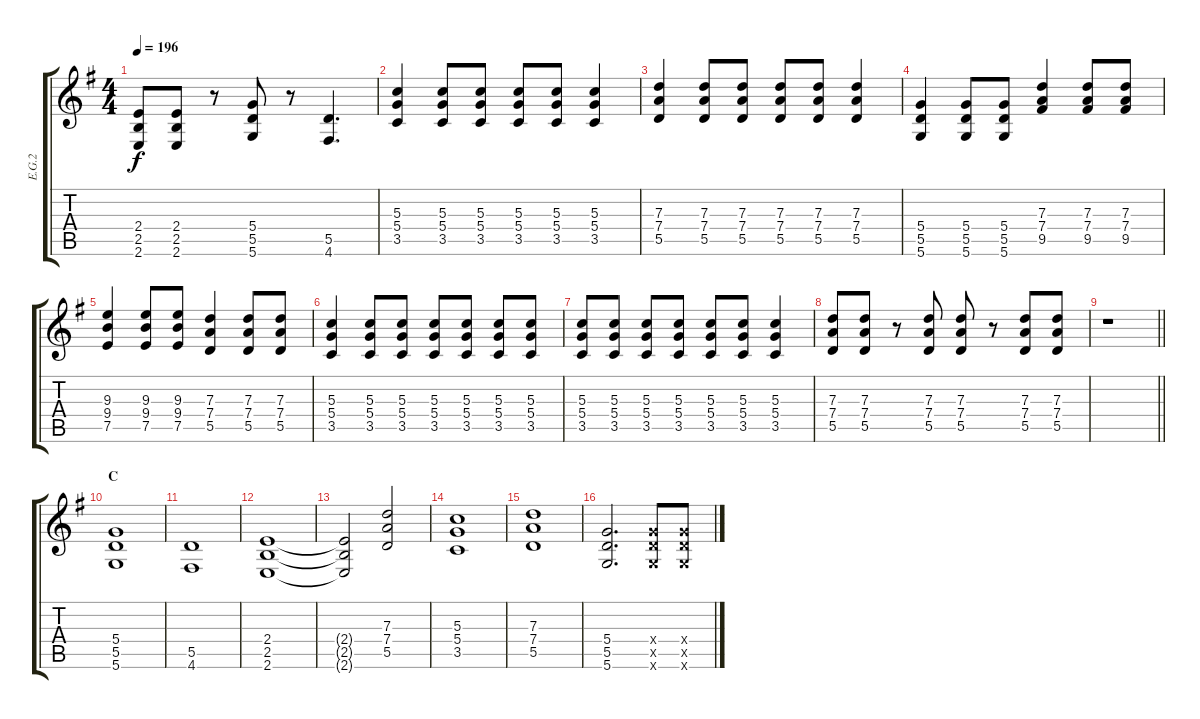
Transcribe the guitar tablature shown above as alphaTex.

\track ("E.G.2" "E.G.2") {instrument distortionguitar}
\staff {score tabs}
\tuning (E4 B3 G3 D3 A2 D2) {hide}
\ts (4 4)
\tempo 196
\clef g2
\ks g
(2.4{t} 2.5{t} 2.6{t}).8{dy f} (2.4 2.5 2.6).8 r.8 (5.4 5.5 5.6).8 r.8 (5.5 4.6).4{d} |
(5.3 5.4 3.5).4 (5.3 5.4 3.5).8 (5.3 5.4 3.5).8 (5.3 5.4 3.5).8 (5.3 5.4 3.5).8 (5.3 5.4 3.5).4 |
(7.3 7.4 5.5).4 (7.3 7.4 5.5).8 (7.3 7.4 5.5).8 (7.3 7.4 5.5).8 (7.3 7.4 5.5).8 (7.3 7.4 5.5).4 |
(5.4 5.5 5.6).4 (5.4 5.5 5.6).8 (5.4 5.5 5.6).8 (7.3 7.4 9.5).4 (7.3 7.4 9.5).8 (7.3 7.4 9.5).8 |
(9.3 9.4 7.5).4 (9.3 9.4 7.5).8 (9.3 9.4 7.5).8 (7.3 7.4 5.5).4 (7.3 7.4 5.5).8 (7.3 7.4 5.5).8 |
(5.3 5.4 3.5).4 (5.3 5.4 3.5).8 (5.3 5.4 3.5).8 (5.3 5.4 3.5).8 (5.3 5.4 3.5).8 (5.3 5.4 3.5).8 (5.3 5.4 3.5).8 |
(5.3 5.4 3.5).8 (5.3 5.4 3.5).8 (5.3 5.4 3.5).8 (5.3 5.4 3.5).8 (5.3 5.4 3.5).8 (5.3 5.4 3.5).8 (5.3 5.4 3.5).4 |
(7.3 7.4 5.5).8 (7.3 7.4 5.5).8 r.8 (7.3 7.4 5.5).8 (7.3 7.4 5.5).8 r.8 (7.3 7.4 5.5).8 (7.3 7.4 5.5).8 |
\barLineRight lightlight
r.1 |
\section ("" "C")
(5.4 5.5 5.6).1{volume 10} |
(5.5 4.6).1 |
(2.4 2.5 2.6).1 |
(2.4{t} 2.5{t} 2.6{t}).2 (7.3 7.4 5.5).2 |
(5.3 5.4 3.5).1 |
(7.3 7.4 5.5).1 |
(5.4 5.5 5.6).2{d} (5.4{x} 5.5{x} 5.6{x}).8 (5.4{x} 5.5{x} 5.6{x}).8
